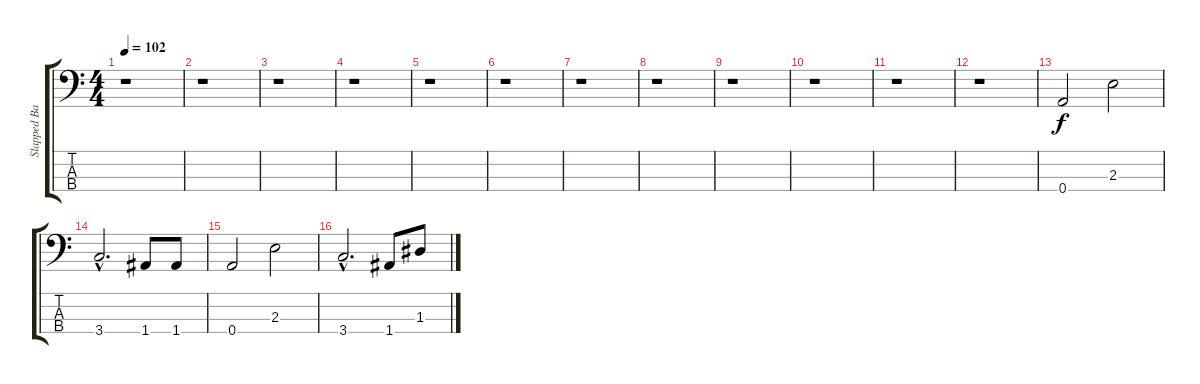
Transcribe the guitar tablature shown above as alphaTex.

\track ("Slapped Bass (Fieldy)" "Slapped Ba") {instrument slapbass1}
\staff {score tabs}
\tuning (F3 G2 D2 A1) {hide}
\ts (4 4)
\tempo 102
\clef f4
\ks c
r.1{dy f} |
r.1 |
r.1 |
r.1 |
r.1 |
r.1 |
r.1 |
r.1 |
r.1 |
r.1 |
r.1 |
r.1 |
0.4.2 2.3.2 |
3.4{hac}.2{d} 1.4.8 1.4.8 |
0.4.2 2.3.2 |
3.4{hac}.2{d} 1.4.8 1.3.8
